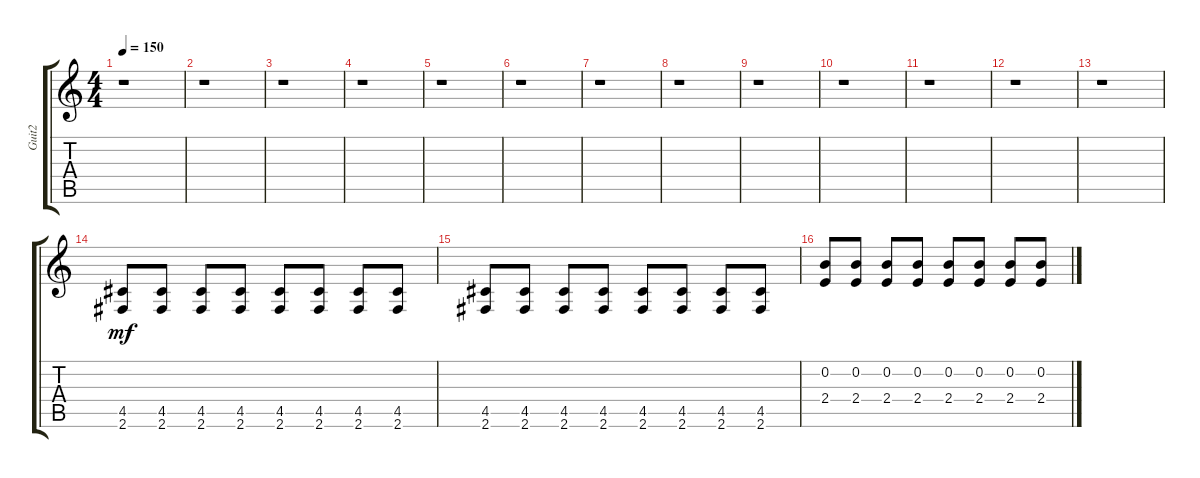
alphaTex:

\track ("Guit2" "Guit2") {instrument distortionguitar}
\staff {score tabs}
\tuning (E4 B3 G3 D3 A2 E2) {hide}
\ts (4 4)
\tempo 150
\clef g2
\ks c
r.1{dy f} |
r.1 |
r.1 |
r.1 |
r.1 |
r.1 |
r.1 |
r.1 |
r.1 |
r.1 |
r.1 |
r.1 |
r.1 |
(4.5 2.6).8{dy mf} (4.5 2.6).8 (4.5 2.6).8 (4.5 2.6).8 (4.5 2.6).8 (4.5 2.6).8 (4.5 2.6).8 (4.5 2.6).8 |
(4.5 2.6).8 (4.5 2.6).8 (4.5 2.6).8 (4.5 2.6).8 (4.5 2.6).8 (4.5 2.6).8 (4.5 2.6).8 (4.5 2.6).8 |
(0.2 2.4).8 (0.2 2.4).8 (0.2 2.4).8 (0.2 2.4).8 (0.2 2.4).8 (0.2 2.4).8 (0.2 2.4).8 (0.2 2.4).8
